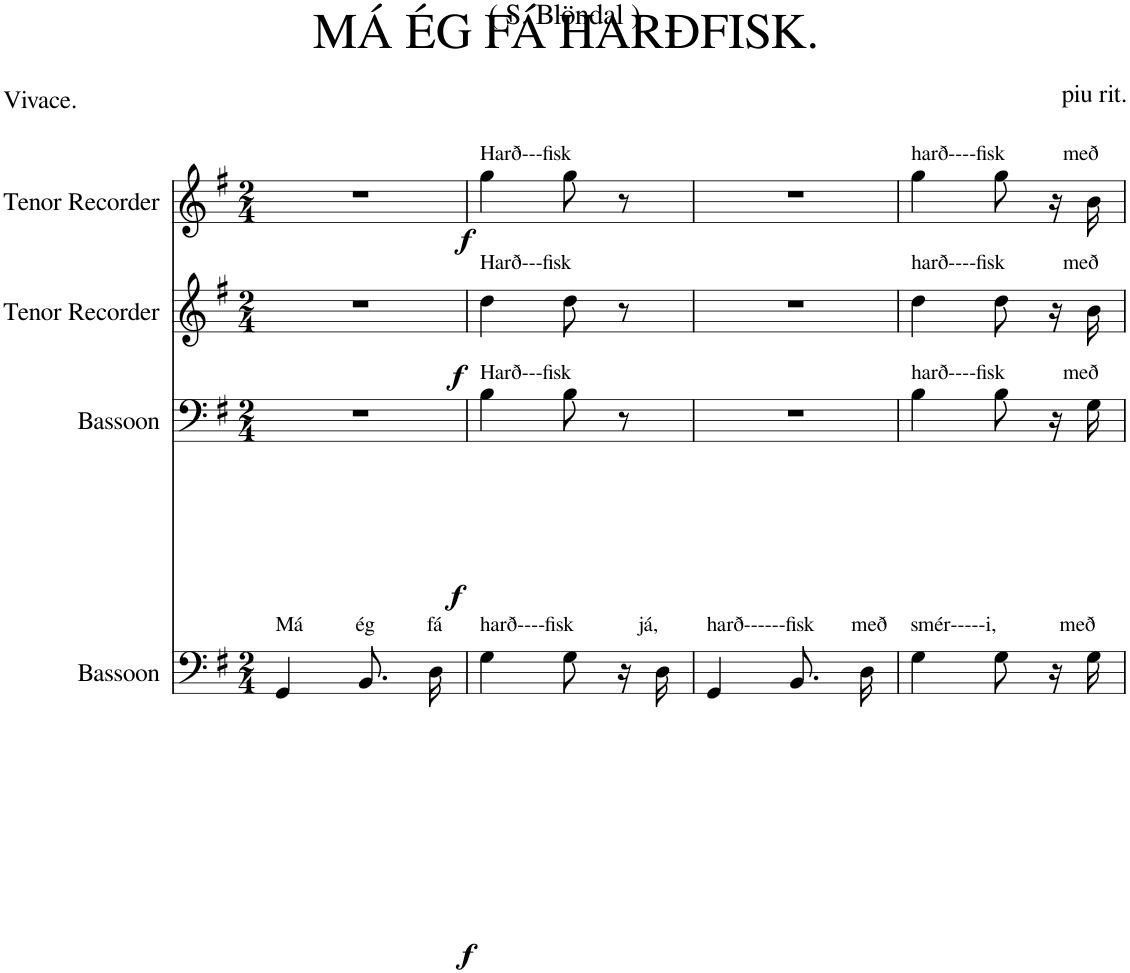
**kern	**dynam	**kern	**dynam	**kern	**dynam	**kern	**dynam
*part4	*part4	*part3	*part3	*part2	*part2	*part1	*part1
*staff4	*staff4	*staff3	*staff3	*staff2	*staff2	*staff1	*staff1
*I"Bassoon	*	*I"Bassoon	*	*I"Tenor Recorder	*	*I"Tenor Recorder	*
*I'Bsn.	*	*I'Bsn.	*	*I'T. Rec.	*	*I'T. Rec.	*
*clefF4	*	*clefF4	*	*clefG2	*	*clefG2	*
*k[f#]	*	*k[f#]	*	*k[f#]	*	*k[f#]	*
*M2/4	*	*M2/4	*	*M2/4	*	*M2/4	*
=1	=1	=1	=1	=1	=1	=1	=1
!LO:TX:a:t=Má          ég          fá	!	!	!	!	!	!	!
4GG/	.	2r	.	2r	.	2r	.
8.BB/L	.	.	.	.	.	.	.
16D/Jk	.	.	.	.	.	.	.
=2	=2	=2	=2	=2	=2	=2	=2
!	!	!	!	!	!	!LO:TX:a:t=Harð---fisk	!
!	!	!	!	!LO:TX:a:t=Harð---fisk	!	!	!
!	!	!LO:TX:a:t=Harð---fisk	!	!	!	!	!
!LO:TX:a:t=harð----fisk            já,	!	!	!	!	!	!	!
!	!LO:DY:b	!	!LO:DY:b	!	!LO:DY:b	!	!LO:DY:b
4G\	f	4B\	f	4dd\	f	4gg\	f
8G\	.	8B\	.	8dd\	.	8gg\	.
16r	.	8r	.	8r	.	8r	.
16D\	.	.	.	.	.	.	.
=3	=3	=3	=3	=3	=3	=3	=3
!LO:TX:a:t=harð------fisk       með	!	!	!	!	!	!	!
4GG/	.	2r	.	2r	.	2r	.
8.BB/L	.	.	.	.	.	.	.
16D/Jk	.	.	.	.	.	.	.
=4	=4	=4	=4	=4	=4	=4	=4
!	!	!	!	!	!	!LO:TX:a:t=harð----fisk           með	!
!	!	!	!	!LO:TX:a:t=harð----fisk           með	!	!	!
!	!	!LO:TX:a:t=harð----fisk           með	!	!	!	!	!
!LO:TX:a:t=smér-----i,            með	!	!	!	!	!	!	!
4G\	.	4B\	.	4dd\	.	4gg\	.
8G\	.	8B\	.	8dd\	.	8gg\	.
16r	.	16r	.	16r	.	16r	.
16G\	.	16G\	.	16b\	.	16b\	.
=	=	=	=	=	=	=	=
*-	*-	*-	*-	*-	*-	*-	*-
